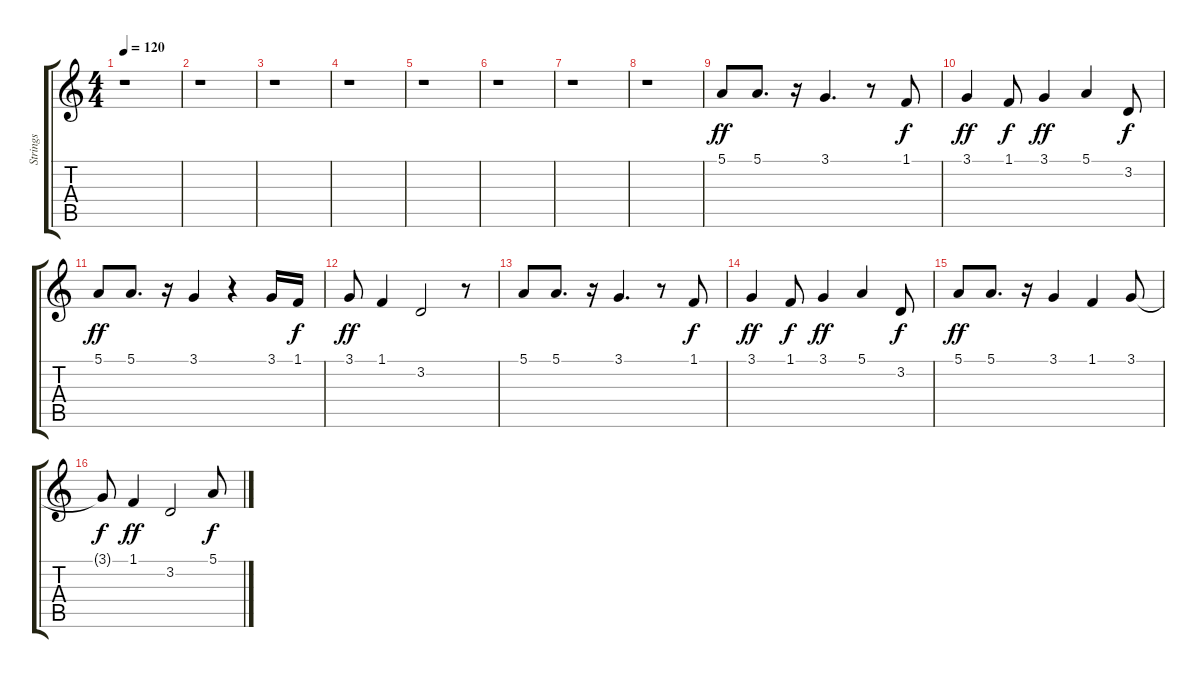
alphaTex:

\track ("Strings" "Strings") {instrument synthstrings1}
\staff {score tabs}
\tuning (E4 B3 G3 D3 A2 E2) {hide}
\ts (4 4)
\tempo 120
\clef g2
\ks c
r.1{dy ff} |
r.1 |
r.1 |
r.1 |
r.1 |
r.1 |
r.1 |
r.1 |
5.1.8 5.1.8{d} r.16 3.1.4{d} r.8 1.1.8{dy f} |
3.1.4{dy ff} 1.1.8{dy f} 3.1.4{dy ff} 5.1.4 3.2.8{dy f} |
5.1.8{dy ff} 5.1.8{d} r.16 3.1.4 r.4 3.1.16 1.1.16{dy f} |
3.1.8{dy ff} 1.1.4 3.2.2 r.8 |
5.1.8 5.1.8{d} r.16 3.1.4{d} r.8 1.1.8{dy f} |
3.1.4{dy ff} 1.1.8{dy f} 3.1.4{dy ff} 5.1.4 3.2.8{dy f} |
5.1.8{dy ff} 5.1.8{d} r.16 3.1.4 1.1.4 3.1.8 |
3.1{t}.8{dy f} 1.1.4{dy ff} 3.2.2 5.1.8{dy f}
